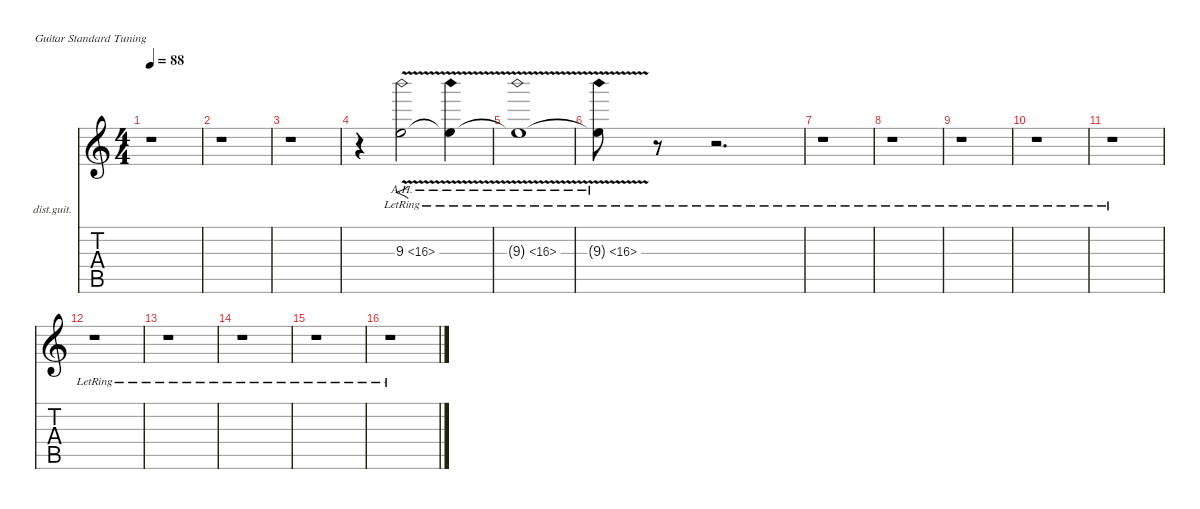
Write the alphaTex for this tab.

\defaultSystemsLayout 4
\hideDynamics
\bracketExtendMode nobrackets
\firstSystemTrackNameOrientation horizontal
\otherSystemsTrackNameOrientation horizontal
\track ("Distortion Guitar (2)" "dist.guit.") {instrument distortionguitar}
\staff {score tabs}
\tuning (E4 B3 G3 D3 A2 E2)
\ts (4 4)
\tempo 88
\clef g2
\ks c
r.1{dy f} |
r.1 |
r.1 |
r.4 9.3{ah 7 v lr}.2{f} 9.3{ah 7 v lr t}.4 |
9.3{ah 7 v lr t}.1 |
9.3{ah 7 v lr t}.8 r.8 r.2{d} |
r.1 |
r.1 |
r.1 |
r.1 |
r.1 |
r.1 |
r.1 |
r.1 |
r.1 |
r.1
